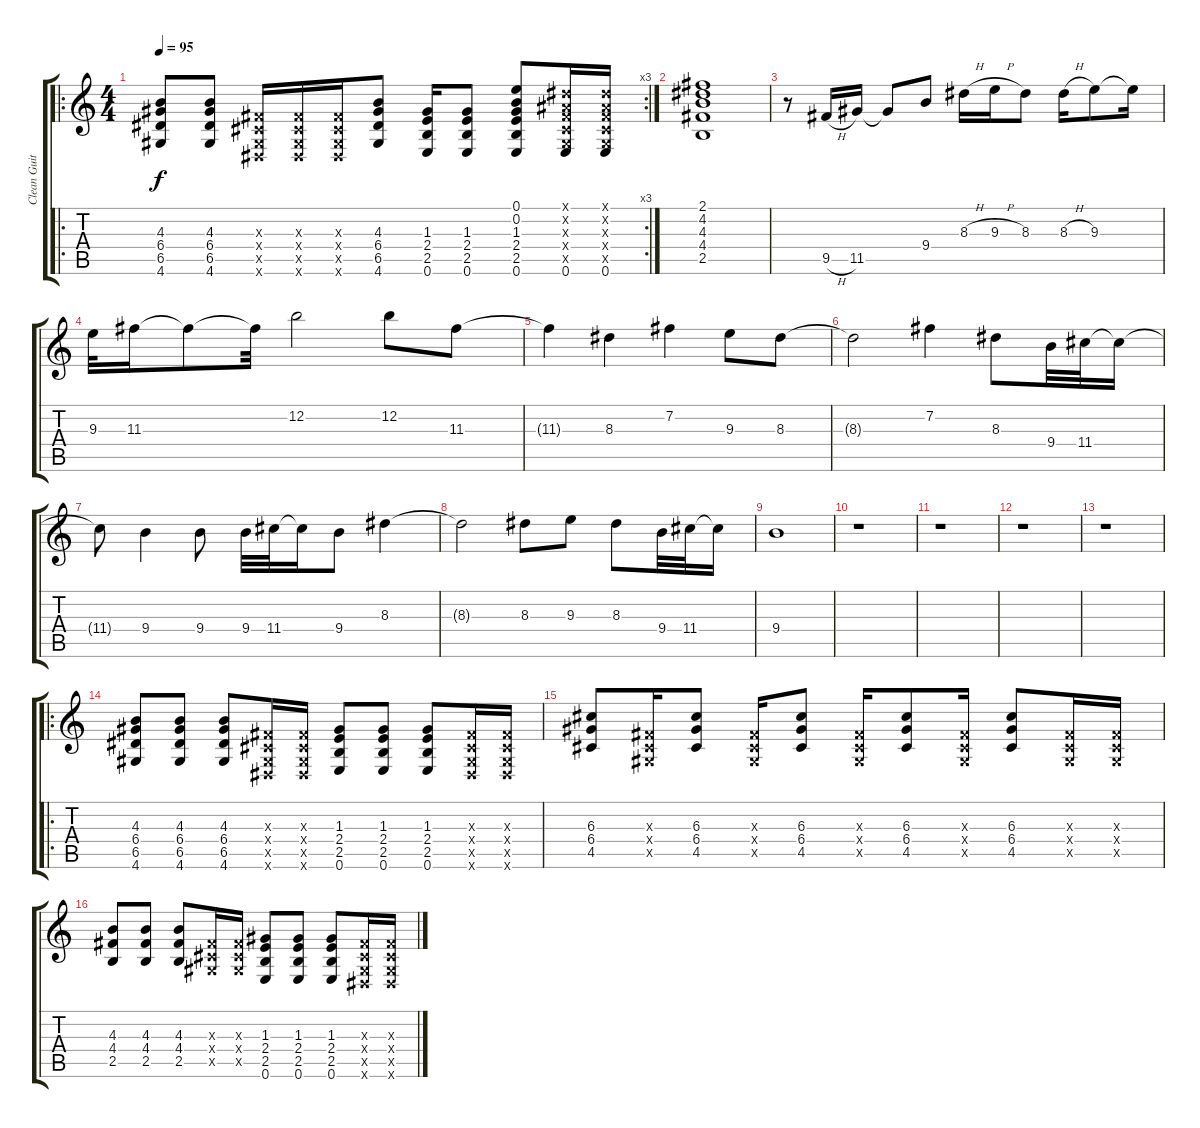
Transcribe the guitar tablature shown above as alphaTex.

\track ("Clean Guitar II" "Clean Guit") {instrument electricguitarclean}
\staff {score tabs}
\tuning (E4 B3 G3 D3 A2 E2) {hide}
\ro
\rc 3
\ts (4 4)
\tempo 95
\clef g2
\ks c
(4.3 6.4 6.5 4.6).8{dy f} (4.3 6.4 6.5 4.6).8 (-1.3{x} -1.4{x} -1.5{x} -1.6{x}).16 (-1.3{x} -1.4{x} -1.5{x} -1.6{x}).16 (-1.3{x} -1.4{x} -1.5{x} -1.6{x}).16 (4.3 6.4 6.5 4.6).8 (1.3 2.4 2.5 0.6).16 (1.3 2.4 2.5 0.6).8 (0.1 0.2 1.3 2.4 2.5 0.6).8 (-1.1{x} -1.2{x} -1.3{x} -1.4{x} -1.5{x} 0.6).16 (-1.1{x} -1.2{x} -1.3{x} -1.4{x} -1.5{x} 0.6).16 |
(2.1 4.2 4.3 4.4 2.5).1 |
r.8 9.5{h}.16 11.5.16 11.5{t}.8 9.4.8 8.3{h}.16 9.3{h}.16 8.3.8 8.3{h}.16 9.3.8 9.3{t}.16 |
9.3.32 11.3.16 11.3{t}.8 11.3{t}.32 12.2.2 12.2.8 11.3.8 |
11.3{t}.4 8.3.4 7.2.4 9.3.8 8.3.8 |
8.3{t}.2 7.2.4 8.3.8 9.4.32 11.4.32 11.4{t}.16 |
11.4{t}.8 9.4.4 9.4.8 9.4.32 11.4.32 11.4{t}.16 9.4.8 8.3.4 |
8.3{t}.2 8.3.8 9.3.8 8.3.8 9.4.32 11.4.32 11.4{t}.16 |
9.4.1 |
r.1 |
r.1 |
r.1 |
r.1 |
\ro
(4.3 6.4 6.5 4.6).8 (4.3 6.4 6.5 4.6).8 (4.3 6.4 6.5 4.6).8 (-1.3{x} -1.4{x} -1.5{x} -1.6{x}).16 (-1.3{x} -1.4{x} -1.5{x} -1.6{x}).16 (1.3 2.4 2.5 0.6).8 (1.3 2.4 2.5 0.6).8 (1.3 2.4 2.5 0.6).8 (-1.3{x} -1.4{x} -1.5{x} -1.6{x}).16 (-1.3{x} -1.4{x} -1.5{x} -1.6{x}).16 |
(6.3 6.4 4.5).8 (-1.3{x} -1.4{x} -1.5{x}).16 (6.3 6.4 4.5).8 (-1.3{x} -1.4{x} -1.5{x}).16 (6.3 6.4 4.5).8 (-1.3{x} -1.4{x} -1.5{x}).16 (6.3 6.4 4.5).8 (-1.3{x} -1.4{x} -1.5{x}).16 (6.3 6.4 4.5).8 (-1.3{x} -1.4{x} -1.5{x}).16 (-1.3{x} -1.4{x} -1.5{x}).16 |
(4.3 4.4 2.5).8 (4.3 4.4 2.5).8 (4.3 4.4 2.5).8 (-1.3{x} -1.4{x} -1.5{x}).16 (-1.3{x} -1.4{x} -1.5{x}).16 (1.3 2.4 2.5 0.6).8 (1.3 2.4 2.5 0.6).8 (1.3 2.4 2.5 0.6).8 (-1.3{x} -1.4{x} -1.5{x} -1.6{x}).16 (-1.3{x} -1.4{x} -1.5{x} -1.6{x}).16
